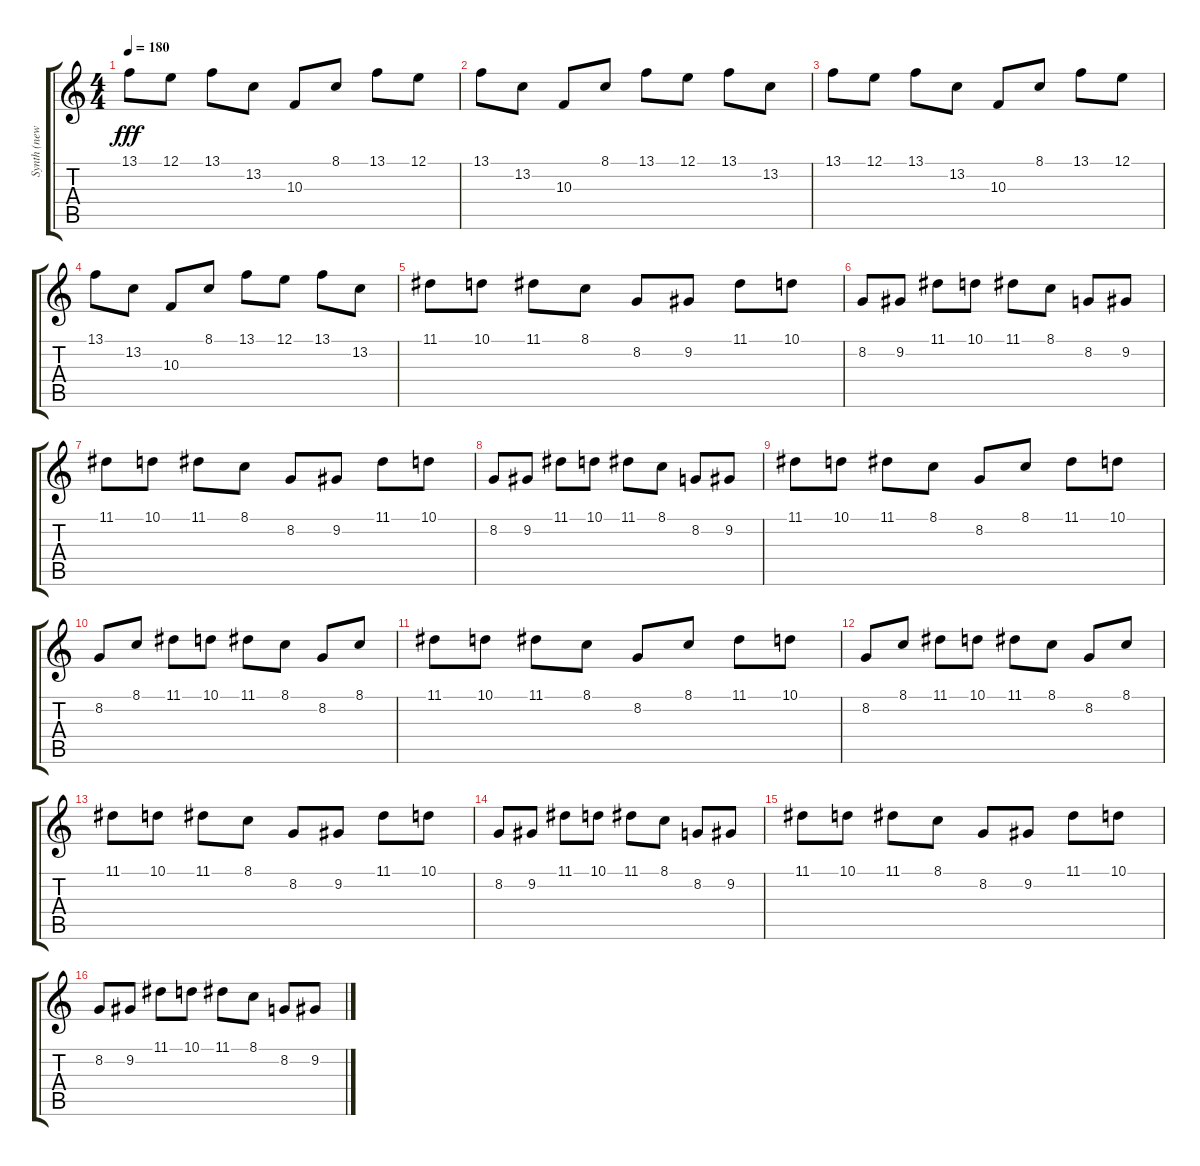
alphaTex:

\track ("Synth (new Age)" "Synth (new") {instrument pad1newage}
\staff {score tabs}
\tuning (E4 B3 G3 D3 A2 E2) {hide}
\ts (4 4)
\tempo 180
\clef g2
\ks c
13.1.8{dy fff} 12.1.8 13.1.8 13.2.8 10.3.8 8.1.8 13.1.8 12.1.8 |
13.1.8 13.2.8 10.3.8 8.1.8 13.1.8 12.1.8 13.1.8 13.2.8 |
13.1.8 12.1.8 13.1.8 13.2.8 10.3.8 8.1.8 13.1.8 12.1.8 |
13.1.8 13.2.8 10.3.8 8.1.8 13.1.8 12.1.8 13.1.8 13.2.8 |
11.1.8 10.1.8 11.1.8 8.1.8 8.2.8 9.2.8 11.1.8 10.1.8 |
8.2.8 9.2.8 11.1.8 10.1.8 11.1.8 8.1.8 8.2.8 9.2.8 |
11.1.8 10.1.8 11.1.8 8.1.8 8.2.8 9.2.8 11.1.8 10.1.8 |
8.2.8 9.2.8 11.1.8 10.1.8 11.1.8 8.1.8 8.2.8 9.2.8 |
11.1.8 10.1.8 11.1.8 8.1.8 8.2.8 8.1.8 11.1.8 10.1.8 |
8.2.8 8.1.8 11.1.8 10.1.8 11.1.8 8.1.8 8.2.8 8.1.8 |
11.1.8 10.1.8 11.1.8 8.1.8 8.2.8 8.1.8 11.1.8 10.1.8 |
8.2.8 8.1.8 11.1.8 10.1.8 11.1.8 8.1.8 8.2.8 8.1.8 |
11.1.8 10.1.8 11.1.8 8.1.8 8.2.8 9.2.8 11.1.8 10.1.8 |
8.2.8 9.2.8 11.1.8 10.1.8 11.1.8 8.1.8 8.2.8 9.2.8 |
11.1.8 10.1.8 11.1.8 8.1.8 8.2.8 9.2.8 11.1.8 10.1.8 |
8.2.8 9.2.8 11.1.8 10.1.8 11.1.8 8.1.8 8.2.8 9.2.8
